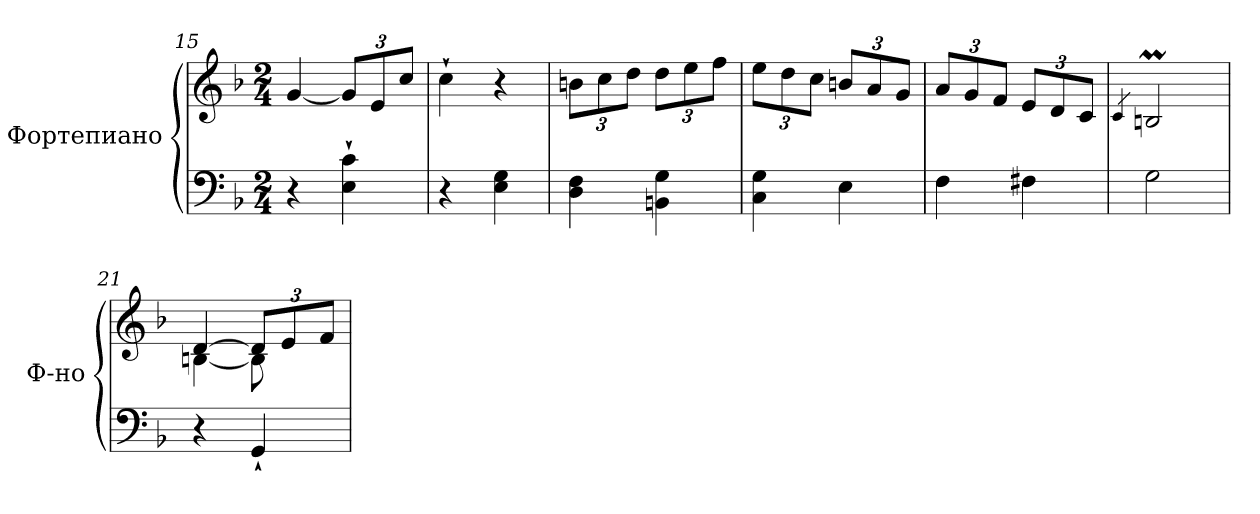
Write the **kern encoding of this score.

**kern	**kern
*part1	*part1
*staff2	*staff1
*I"Фортепиано	*
*I'Ф-но	*
!!LO:LB:g=z
*clefF4	*clefG2
*k[b-]	*k[b-]
*M2/4	*M2/4
=15	=15
4r	[4g/
*	*Xbrackettup
4E\` 4c\`	12g/L]
.	12e/
.	12cc/J
=16	=16
4r	4cc`\
4E\ 4G\	4r
=17	=17
4D\ 4F\	12bn\L
.	12cc\
.	12dd\J
4BBn\ 4G\	12dd\L
.	12ee\
.	12ff\J
=18	=18
4C\ 4G\	12ee\L
.	12dd\
.	12cc\J
4E\	12bn/L
.	12a/
.	12g/J
=19	=19
4F\	12a/L
.	12g/
.	12f/J
4F#X\	12e/L
.	12d/
.	12c/J
=20	=20
.	4qc/
2G\	2Bnm/
=21	=21
*	*^
4r	[4d/	[4Bn\
4GG`/	12d/L]	8B\]
.	12e/	.
.	.	8ryy
.	12f/J	.
*	*v	*v
=	=
*-	*-
